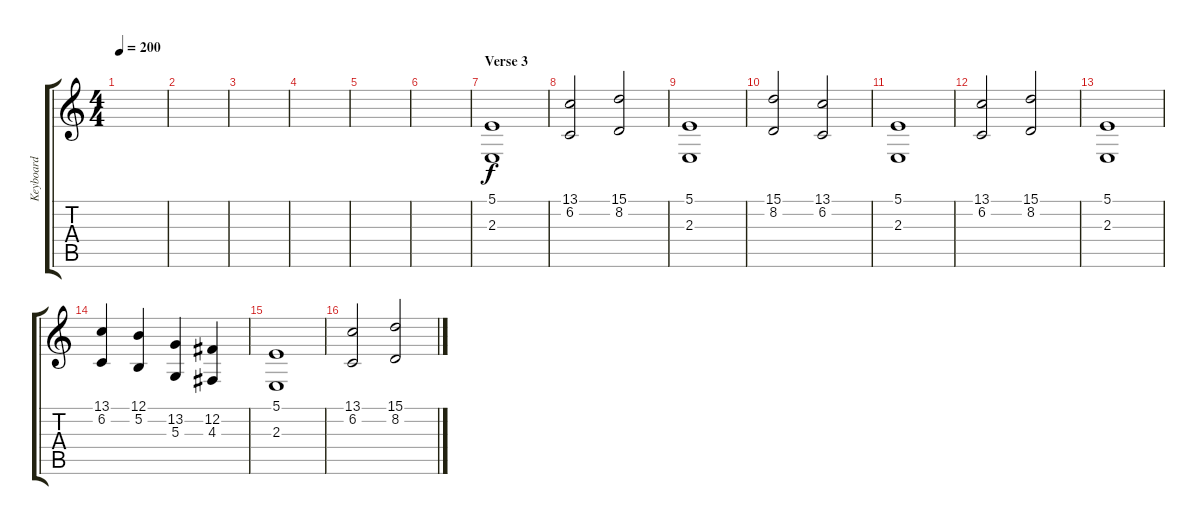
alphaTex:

\track ("Keyboard" "Keyboard") {instrument pad4choir}
\staff {score tabs}
\tuning (B3 Gb3 D3 A2 E2 B1) {hide}
\ts (4 4)
\tempo 200
\clef g2
\ks c
|
|
|
|
|
|
\section ("" "Verse 3")
(5.1 2.3).1{volume 9 instrument stringensemble1} |
(13.1 6.2).2 (15.1 8.2).2 |
(5.1 2.3).1 |
(15.1 8.2).2 (13.1 6.2).2 |
(5.1 2.3).1 |
(13.1 6.2).2 (15.1 8.2).2 |
(5.1 2.3).1 |
(13.1 6.2).4 (12.1 5.2).4 (13.2 5.3).4 (12.2 4.3).4 |
(5.1 2.3).1{volume 9 instrument stringensemble1} |
(13.1 6.2).2 (15.1 8.2).2
